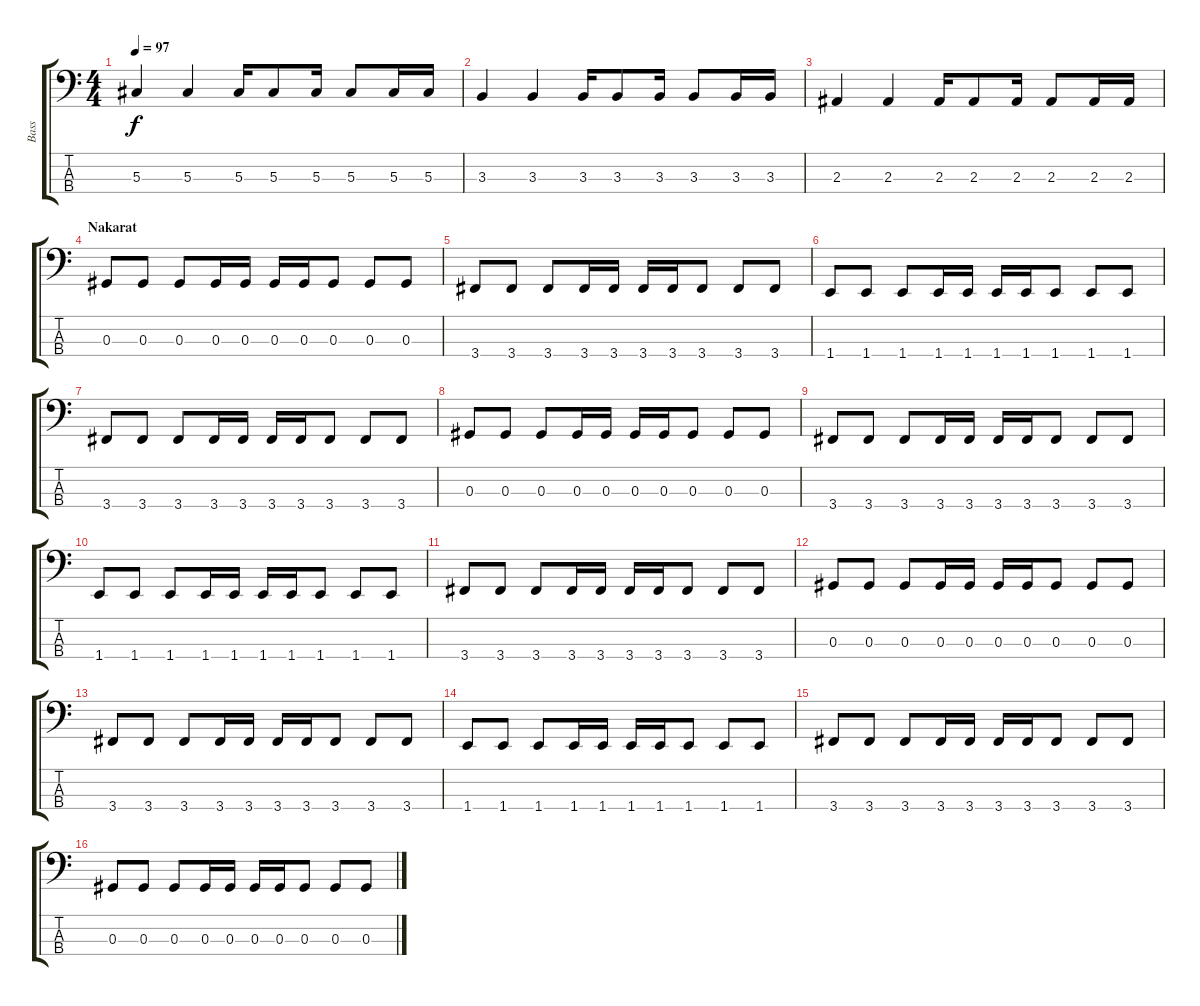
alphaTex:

\track ("Bass" "Bass") {instrument electricbassfinger}
\staff {score tabs}
\tuning (Gb2 Db2 Ab1 Eb1) {hide}
\ts (4 4)
\tempo 97
\clef f4
\ks c
5.3.4{dy f} 5.3.4 5.3.16 5.3.8 5.3.16 5.3.8 5.3.16 5.3.16 |
3.3.4 3.3.4 3.3.16 3.3.8 3.3.16 3.3.8 3.3.16 3.3.16 |
2.3.4 2.3.4 2.3.16 2.3.8 2.3.16 2.3.8 2.3.16 2.3.16 |
\section ("" "Nakarat")
0.3.8 0.3.8 0.3.8 0.3.16 0.3.16 0.3.16 0.3.16 0.3.8 0.3.8 0.3.8 |
3.4.8 3.4.8 3.4.8 3.4.16 3.4.16 3.4.16 3.4.16 3.4.8 3.4.8 3.4.8 |
1.4.8 1.4.8 1.4.8 1.4.16 1.4.16 1.4.16 1.4.16 1.4.8 1.4.8 1.4.8 |
3.4.8 3.4.8 3.4.8 3.4.16 3.4.16 3.4.16 3.4.16 3.4.8 3.4.8 3.4.8 |
0.3.8 0.3.8 0.3.8 0.3.16 0.3.16 0.3.16 0.3.16 0.3.8 0.3.8 0.3.8 |
3.4.8 3.4.8 3.4.8 3.4.16 3.4.16 3.4.16 3.4.16 3.4.8 3.4.8 3.4.8 |
1.4.8 1.4.8 1.4.8 1.4.16 1.4.16 1.4.16 1.4.16 1.4.8 1.4.8 1.4.8 |
3.4.8 3.4.8 3.4.8 3.4.16 3.4.16 3.4.16 3.4.16 3.4.8 3.4.8 3.4.8 |
0.3.8 0.3.8 0.3.8 0.3.16 0.3.16 0.3.16 0.3.16 0.3.8 0.3.8 0.3.8 |
3.4.8 3.4.8 3.4.8 3.4.16 3.4.16 3.4.16 3.4.16 3.4.8 3.4.8 3.4.8 |
1.4.8 1.4.8 1.4.8 1.4.16 1.4.16 1.4.16 1.4.16 1.4.8 1.4.8 1.4.8 |
3.4.8 3.4.8 3.4.8 3.4.16 3.4.16 3.4.16 3.4.16 3.4.8 3.4.8 3.4.8 |
0.3.8 0.3.8 0.3.8 0.3.16 0.3.16 0.3.16 0.3.16 0.3.8 0.3.8 0.3.8
